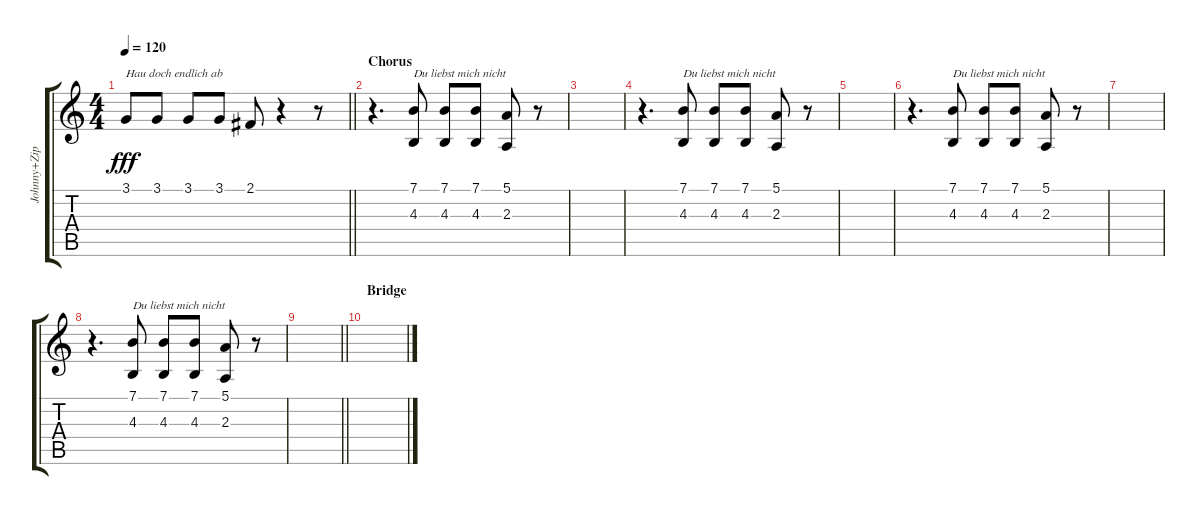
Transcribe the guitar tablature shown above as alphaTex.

\track ("Johnny+Zip+Hermann (Gesang)" "Johnny+Zip") {instrument englishhorn}
\staff {score tabs}
\tuning (E4 B3 G3 D3 A2 E2) {hide}
\ts (4 4)
\tempo 120
\clef g2
\barLineRight lightlight
\ks c
3.1.8{txt "Hau doch endlich ab" dy fff} 3.1.8 3.1.8 3.1.8 2.1.8 r.4 r.8 |
\section ("" "Chorus ")
r.4{d} (7.1 4.3).8{txt "Du liebst mich nicht"} (7.1 4.3).8 (7.1 4.3).8 (5.1 2.3).8 r.8 |
|
r.4{d} (7.1 4.3).8{txt "Du liebst mich nicht"} (7.1 4.3).8 (7.1 4.3).8 (5.1 2.3).8 r.8 |
|
r.4{d} (7.1 4.3).8{txt "Du liebst mich nicht"} (7.1 4.3).8 (7.1 4.3).8 (5.1 2.3).8 r.8 |
|
r.4{d} (7.1 4.3).8{txt "Du liebst mich nicht"} (7.1 4.3).8 (7.1 4.3).8 (5.1 2.3).8 r.8 |
\barLineRight lightlight
|
\section ("" "Bridge")
